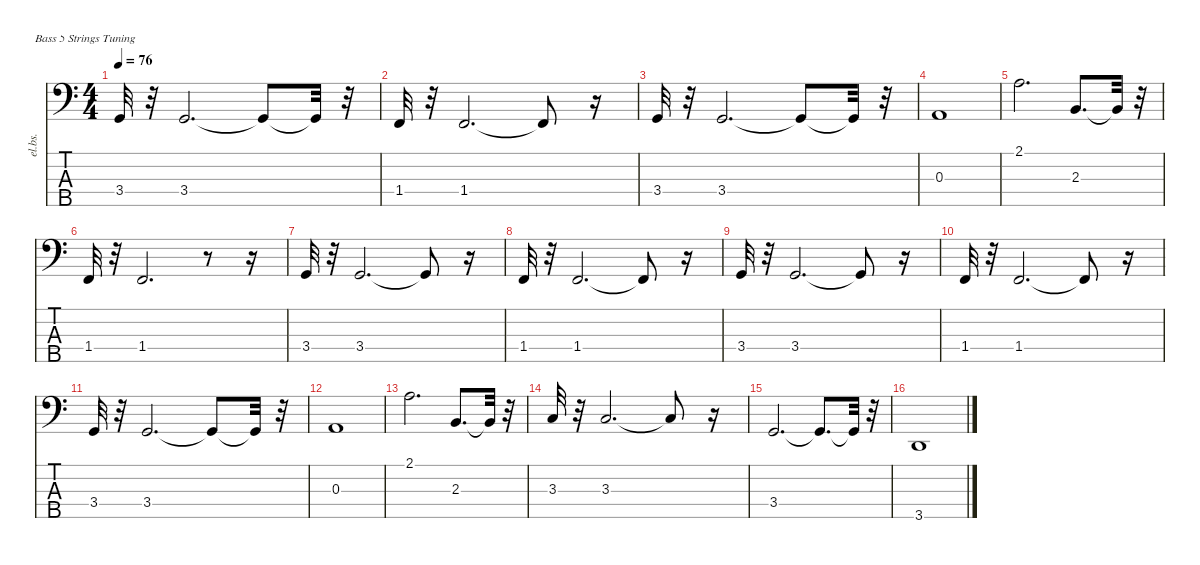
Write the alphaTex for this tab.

\defaultSystemsLayout 4
\hideDynamics
\bracketExtendMode nobrackets
\otherSystemsTrackNameOrientation horizontal
\track ("Bass" "el.bs.") {instrument electricbassfinger}
\staff {score tabs}
\tuning (G2 D2 A1 E1 B0)
\ts (4 4)
\tempo 76
\clef f4
\ks c
3.4.32{dy fff} r.32 3.4.2{d} 3.4{t}.8{dy f} 3.4{t}.32 r.32 |
1.4.32{dy fff} r.32 1.4.2{d} 1.4{t}.8{dy f} r.16 |
3.4.32{dy fff} r.32 3.4.2{d} 3.4{t}.8{dy f} 3.4{t}.32 r.32 |
0.3.1{dy fff} |
2.1.2{d dy mf} 2.3.8{d dy f} 2.3{t}.32 r.32 |
1.4.32 r.32 1.4.2{d} r.8 r.16 |
3.4.32 r.32 3.4.2{d} 3.4{t}.8 r.16 |
1.4.32 r.32 1.4.2{d} 1.4{t}.8 r.16 |
3.4.32 r.32 3.4.2{d} 3.4{t}.8 r.16 |
1.4.32{dy fff} r.32 1.4.2{d} 1.4{t}.8{dy f} r.16 |
3.4.32{dy fff} r.32 3.4.2{d} 3.4{t}.8{dy f} 3.4{t}.32 r.32 |
0.3.1{dy fff} |
2.1.2{d dy mf} 2.3.8{d dy f} 2.3{t}.32 r.32 |
3.3.32{dy fff} r.32 3.3.2{d} 3.3{t}.8{dy f} r.16 |
3.4.2{d dy fff} 3.4{t}.8{d dy f} 3.4{t}.32 r.32 |
3.5.1{dy fff}
